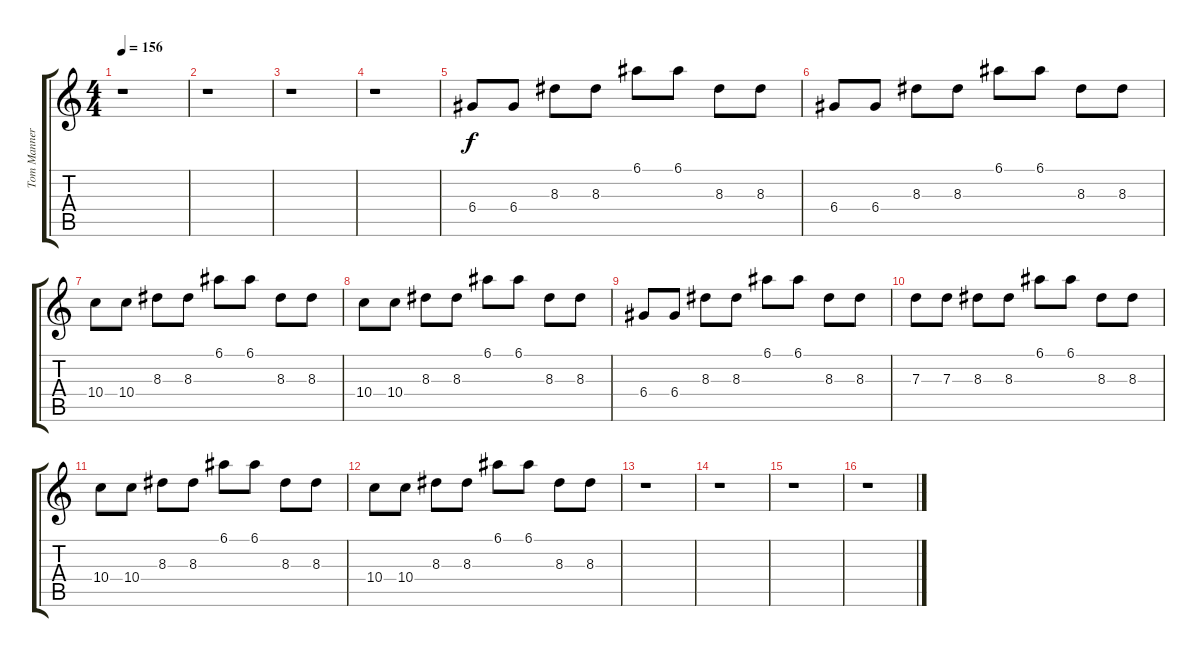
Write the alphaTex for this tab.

\track ("Tom Manners Clean" "Tom Manner") {instrument electricguitarclean}
\staff {score tabs}
\tuning (E4 B3 G3 D3 A2 E2) {hide}
\ts (4 4)
\tempo 156
\clef g2
\ks c
r.1{dy f} |
r.1 |
r.1 |
r.1 |
6.4.8 6.4.8 8.3.8 8.3.8 6.1.8 6.1.8 8.3.8 8.3.8 |
6.4.8 6.4.8 8.3.8 8.3.8 6.1.8 6.1.8 8.3.8 8.3.8 |
10.4.8 10.4.8 8.3.8 8.3.8 6.1.8 6.1.8 8.3.8 8.3.8 |
10.4.8 10.4.8 8.3.8 8.3.8 6.1.8 6.1.8 8.3.8 8.3.8 |
6.4.8 6.4.8 8.3.8 8.3.8 6.1.8 6.1.8 8.3.8 8.3.8 |
7.3.8 7.3.8 8.3.8 8.3.8 6.1.8 6.1.8 8.3.8 8.3.8 |
10.4.8 10.4.8 8.3.8 8.3.8 6.1.8 6.1.8 8.3.8 8.3.8 |
10.4.8 10.4.8 8.3.8 8.3.8 6.1.8 6.1.8 8.3.8 8.3.8 |
r.1 |
r.1 |
r.1 |
r.1
